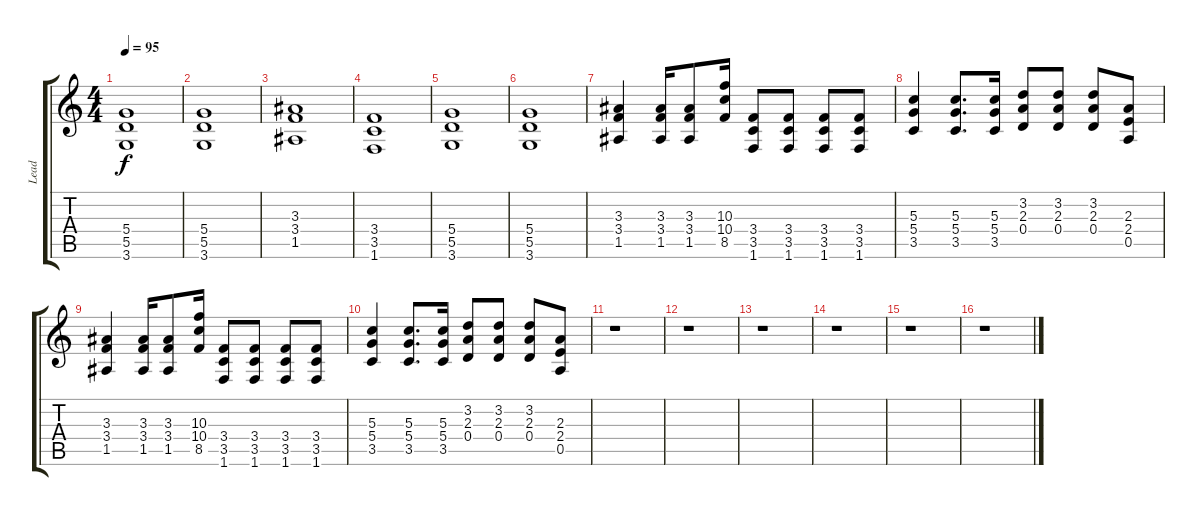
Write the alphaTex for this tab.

\track ("Lead" "Lead") {instrument overdrivenguitar}
\staff {score tabs}
\tuning (E4 B3 G3 D3 A2 E2) {hide}
\ts (4 4)
\tempo 95
\clef g2
\ks c
(5.4 5.5 3.6).1{dy f} |
(5.4 5.5 3.6).1 |
(3.3 3.4 1.5).1 |
(3.4 3.5 1.6).1 |
(5.4 5.5 3.6).1 |
(5.4 5.5 3.6).1 |
(3.3 3.4 1.5).4 (3.3 3.4 1.5).16 (3.3 3.4 1.5).8 (10.3 10.4 8.5).16 (3.4 3.5 1.6).8 (3.4 3.5 1.6).8 (3.4 3.5 1.6).8 (3.4 3.5 1.6).8 |
(5.3 5.4 3.5).4 (5.3 5.4 3.5).8{d} (5.3 5.4 3.5).16 (3.2 2.3 0.4).8 (3.2 2.3 0.4).8 (3.2 2.3 0.4).8 (2.3 2.4 0.5).8 |
(3.3 3.4 1.5).4 (3.3 3.4 1.5).16 (3.3 3.4 1.5).8 (10.3 10.4 8.5).16 (3.4 3.5 1.6).8 (3.4 3.5 1.6).8 (3.4 3.5 1.6).8 (3.4 3.5 1.6).8 |
(5.3 5.4 3.5).4 (5.3 5.4 3.5).8{d} (5.3 5.4 3.5).16 (3.2 2.3 0.4).8 (3.2 2.3 0.4).8 (3.2 2.3 0.4).8 (2.3 2.4 0.5).8 |
r.1 |
r.1 |
r.1 |
r.1 |
r.1 |
r.1
